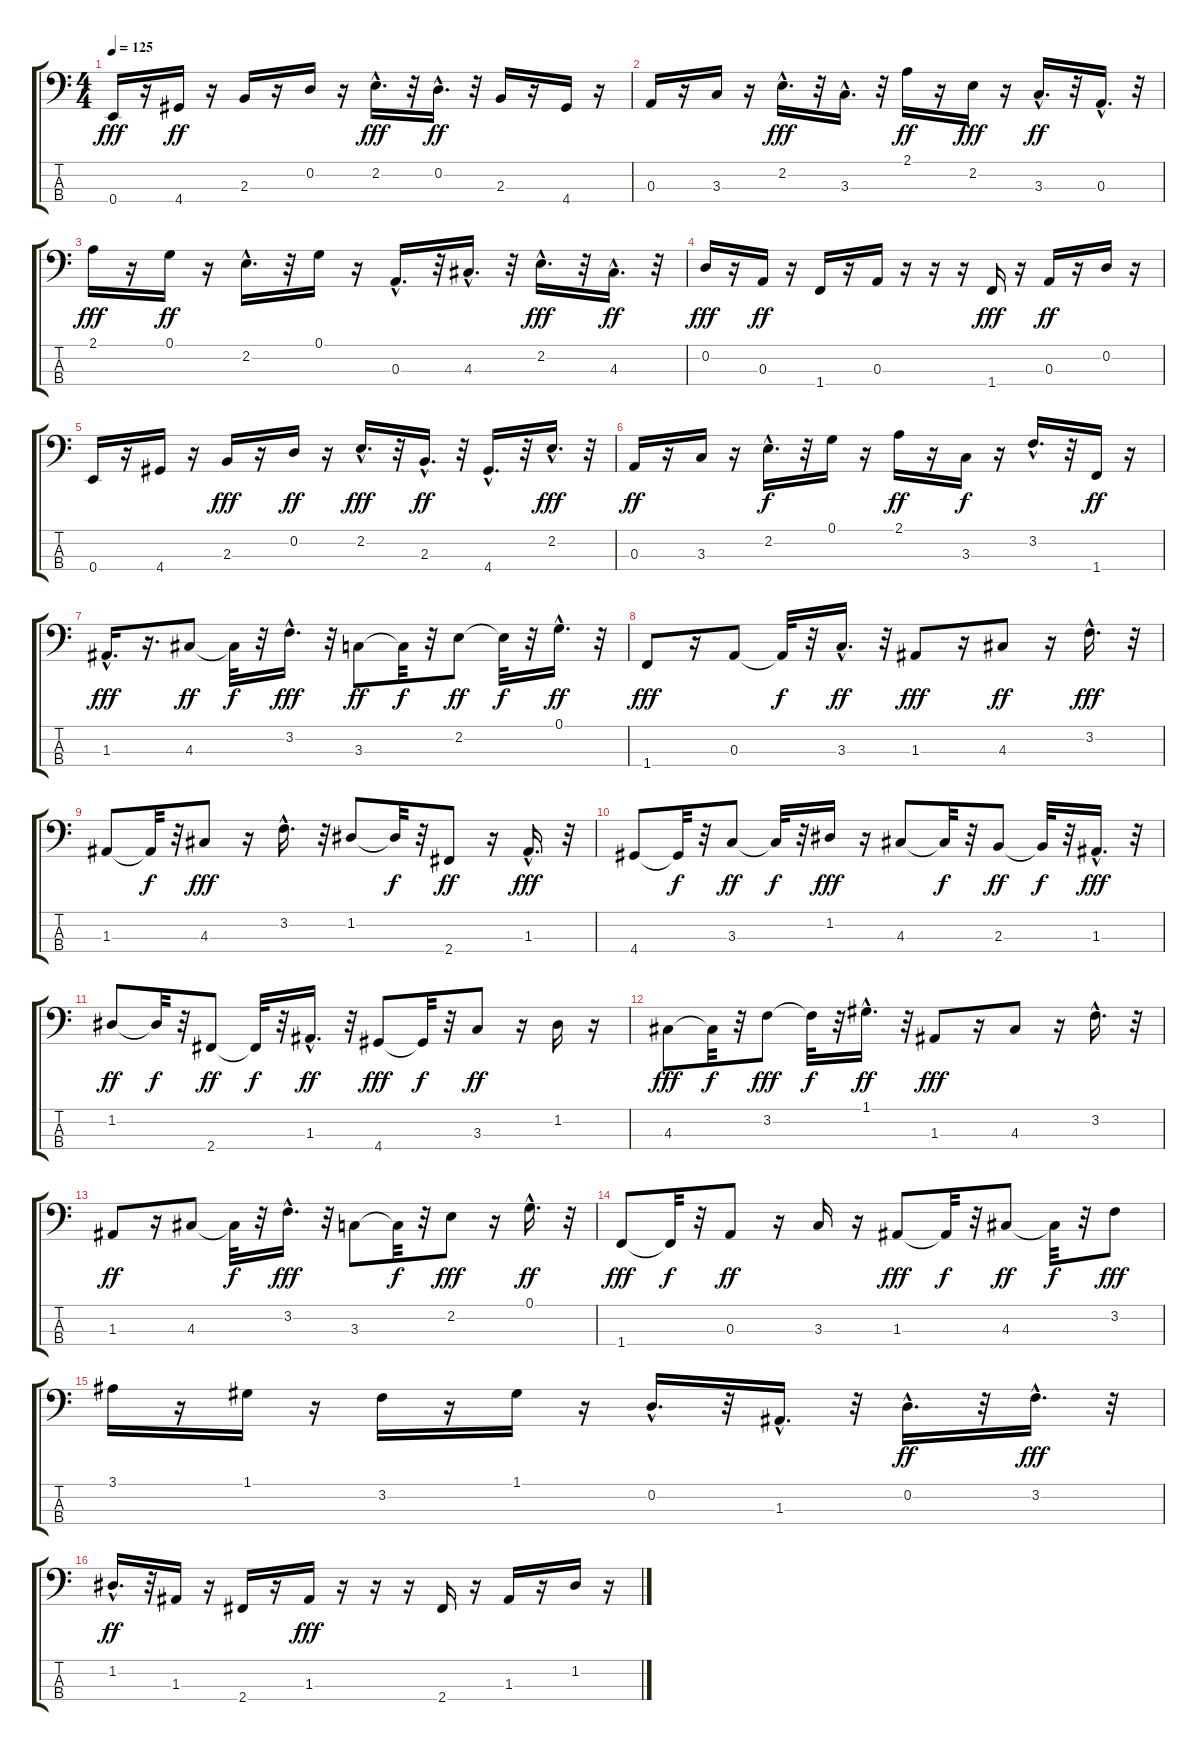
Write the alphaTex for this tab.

\track "" {instrument electricbassfinger}
\staff {score tabs}
\tuning (G2 D2 A1 E1) {hide}
\ts (4 4)
\tempo 125
\clef f4
\ks c
0.4.16{dy fff} r.16 4.4.16{dy ff} r.16 2.3.16 r.16 0.2.16 r.16 2.2{hac}.16{d dy fff} r.32 0.2{hac}.16{d dy ff} r.32 2.3.16 r.16 4.4.16 r.16 |
0.3.16 r.16 3.3.16 r.16 2.2{hac}.16{d dy fff} r.32 3.3{hac}.16{d} r.32 2.1.16{dy ff} r.16 2.2.16{dy fff} r.16 3.3{hac}.16{d dy ff} r.32 0.3{hac}.16{d} r.32 |
2.1.16{dy fff} r.16 0.1.16{dy ff} r.16 2.2{hac}.16{d} r.32 0.1.16 r.16 0.3{hac}.16{d} r.32 4.3{hac}.16{d} r.32 2.2{hac}.16{d dy fff} r.32 4.3{hac}.16{d dy ff} r.32 |
0.2.16{dy fff} r.16 0.3.16{dy ff} r.16 1.4.16 r.16 0.3.16 r.16 r.16 r.16 1.4.16{dy fff} r.16 0.3.16{dy ff} r.16 0.2.16 r.16 |
0.4.16 r.16 4.4.16 r.16 2.3.16{dy fff} r.16 0.2.16{dy ff} r.16 2.2{hac}.16{d dy fff} r.32 2.3{hac}.16{d dy ff} r.32 4.4{hac}.16{d} r.32 2.2{hac}.16{d dy fff} r.32 |
0.3.16{dy ff} r.16 3.3.16 r.16 2.2{hac}.16{d dy f} r.32 0.1.16 r.16 2.1.16{dy ff} r.16 3.3.16{dy f} r.16 3.2{hac}.16{d} r.32 1.4.16{dy ff} r.16 |
1.3{hac}.16{d dy fff} r.16{d} 4.3.8{dy ff} 4.3{t}.32{dy f} r.32 3.2{hac}.16{d dy fff} r.32 3.3.8{dy ff} 3.3{t}.32{dy f} r.32 2.2.8{dy ff} 2.2{t}.32{dy f} r.32 0.1{hac}.16{d dy ff} r.32 |
1.4.8{dy fff} r.16 0.3.8 0.3{t}.32{dy f} r.32 3.3{hac}.16{d dy ff} r.32 1.3.8{dy fff} r.16 4.3.8{dy ff} r.16 3.2{hac}.16{d dy fff} r.32 |
1.3.8 1.3{t}.32{dy f} r.32 4.3.8{dy fff} r.16 3.2{hac}.16{d} r.32 1.2.8 1.2{t}.32{dy f} r.32 2.4.8{dy ff} r.16 1.3{hac}.16{d dy fff} r.32 |
4.4.8 4.4{t}.32{dy f} r.32 3.3.8{dy ff} 3.3{t}.32{dy f} r.32 1.2.16{dy fff} r.16 4.3.8 4.3{t}.32{dy f} r.32 2.3.8{dy ff} 2.3{t}.32{dy f} r.32 1.3{hac}.16{d dy fff} r.32 |
1.2.8{dy ff} 1.2{t}.32{dy f} r.32 2.4.8{dy ff} 2.4{t}.32{dy f} r.32 1.3{hac}.16{d dy ff} r.32 4.4.8{dy fff} 4.4{t}.32{dy f} r.32 3.3.8{dy ff} r.16 1.2.16 r.16 |
4.3.8{dy fff} 4.3{t}.32{dy f} r.32 3.2.8{dy fff} 3.2{t}.32{dy f} r.32 1.1{hac}.16{d dy ff} r.32 1.3.8{dy fff} r.16 4.3.8 r.16 3.2{hac}.16{d} r.32 |
1.3.8{dy ff} r.16 4.3.8 4.3{t}.32{dy f} r.32 3.2{hac}.16{d dy fff} r.32 3.3.8 3.3{t}.32{dy f} r.32 2.2.8{dy fff} r.16 0.1{hac}.16{d dy ff} r.32 |
1.4.8{dy fff} 1.4{t}.32{dy f} r.32 0.3.8{dy ff} r.16 3.3.16 r.16 1.3.8{dy fff} 1.3{t}.32{dy f} r.32 4.3.8{dy ff} 4.3{t}.32{dy f} r.32 3.2.8{dy fff} |
3.1.16 r.16 1.1.16 r.16 3.2.16 r.16 1.1.16 r.16 0.2{hac}.16{d} r.32 1.3{hac}.16{d} r.32 0.2{hac}.16{d dy ff} r.32 3.2{hac}.16{d dy fff} r.32 |
1.2{hac}.16{d dy ff} r.32 1.3.16 r.16 2.4.16 r.16 1.3.16{dy fff} r.16 r.16 r.16 2.4.16 r.16 1.3.16 r.16 1.2.16 r.16
